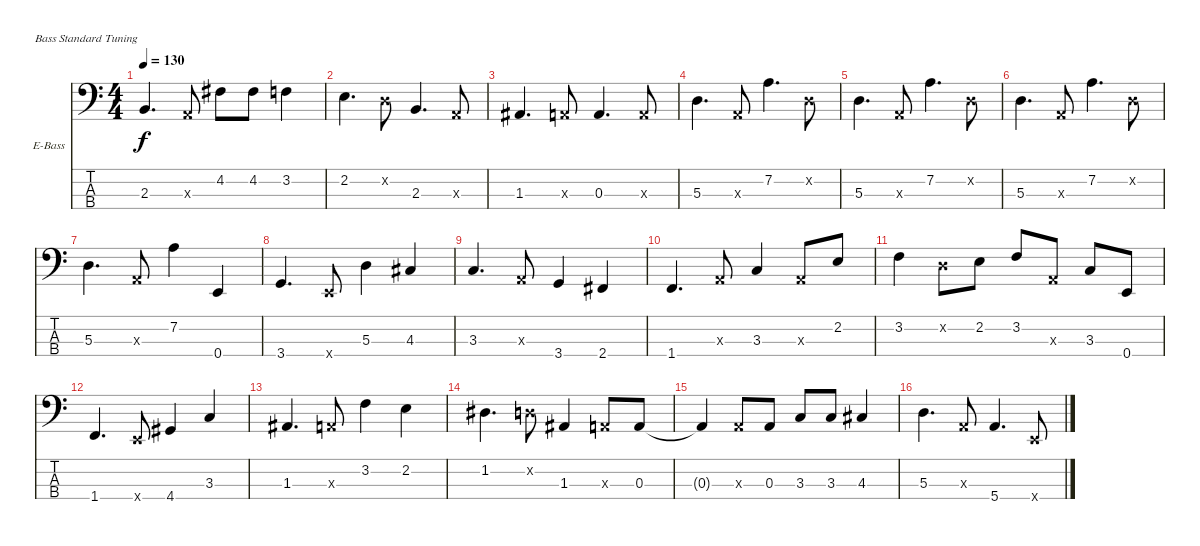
\defaultSystemsLayout 4
\bracketExtendMode nobrackets
\firstSystemTrackNameOrientation horizontal
\otherSystemsTrackNameOrientation horizontal
\track ("Electric Bass" "E-Bass") {instrument electricbassfinger}
\staff {score tabs}
\tuning (G2 D2 A1 E1)
\ts (4 4)
\tempo 130
\clef f4
\scale
0.333333
\ks c
2.3{t}.4{d dy f} 0.3{x}.8 4.2.8 4.2.8 3.2.4 |
\scale
0.333333 2.2.4{d} 0.2{x}.8 2.3.4{d} 0.3{x}.8 |
\scale
0.333333 1.3.4{d} 0.3{x}.8 0.3.4{d} 0.3{x}.8 |
\scale
0.333333 5.3.4{d} 0.3{x}.8 7.2.4{d} 0.2{x}.8 |
\scale
0.333333 5.3.4{d} 0.3{x}.8 7.2.4{d} 0.2{x}.8 |
\scale
0.333333 5.3.4{d} 0.3{x}.8 7.2.4{d} 0.2{x}.8 |
\scale
0.333333 5.3.4{d} 0.3{x}.8 7.2.4 0.4.4 |
\scale
0.333333 3.4.4{d} 0.4{x}.8 5.3.4 4.3.4 |
\scale
0.333333 3.3.4{d} 0.3{x}.8 3.4.4 2.4.4 |
\scale
0.333333 1.4.4{d} 0.3{x}.8 3.3.4 0.3{x}.8 2.2.8 |
\scale
0.333333 3.2.4 0.2{x}.8 2.2.8 3.2.8 0.3{x}.8 3.3.8 0.4.8 |
\scale
0.333333 1.4.4{d} 0.4{x}.8 4.4.4 3.3.4 |
\scale
0.333333 1.3.4{d} 0.3{x}.8 3.2.4 2.2.4 |
\scale
0.333333 1.2.4{d} 0.2{x}.8 1.3.4 0.3{x}.8 0.3.8 |
\scale
0.333333 0.3{t}.4 0.3{x}.8 0.3.8 3.3.8 3.3.8 4.3.4 |
\scale
0.333333 5.3.4{d} 0.3{x}.8 5.4.4{d} 0.4{x}.8
